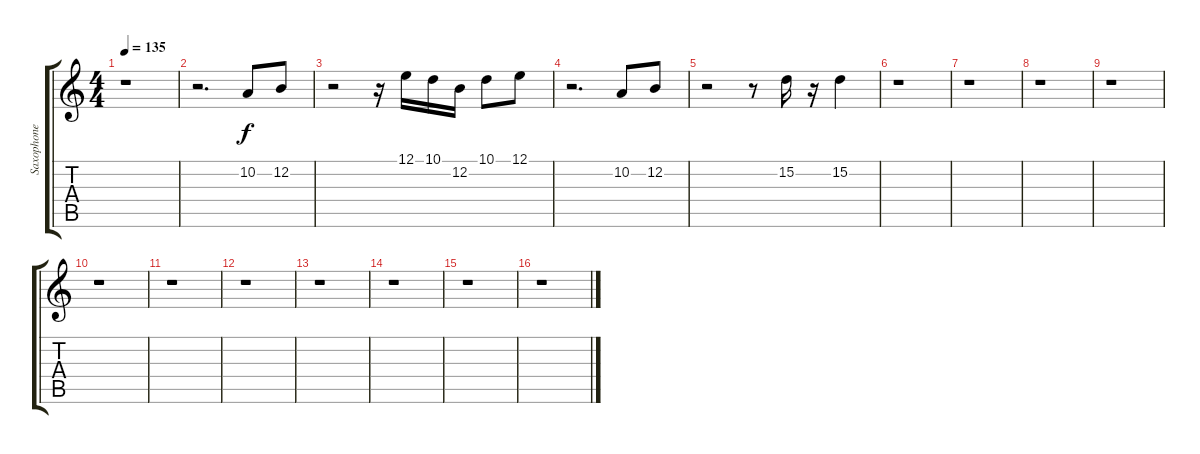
\track ("Saxophone" "Saxophone") {instrument altosax}
\staff {score tabs}
\tuning (E4 B3 G3 D3 A2 E2) {hide}
\ts (4 4)
\tempo 135
\clef g2
\ks c
r.1{dy f} |
r.2{d} 10.2.8 12.2.8 |
r.2 r.16 12.1.16 10.1.16 12.2.16 10.1.8 12.1.8 |
r.2{d} 10.2.8 12.2.8 |
r.2 r.8 15.2.16 r.16 15.2.4 |
r.1 |
r.1 |
r.1 |
r.1 |
r.1 |
r.1 |
r.1 |
r.1 |
r.1 |
r.1 |
r.1
